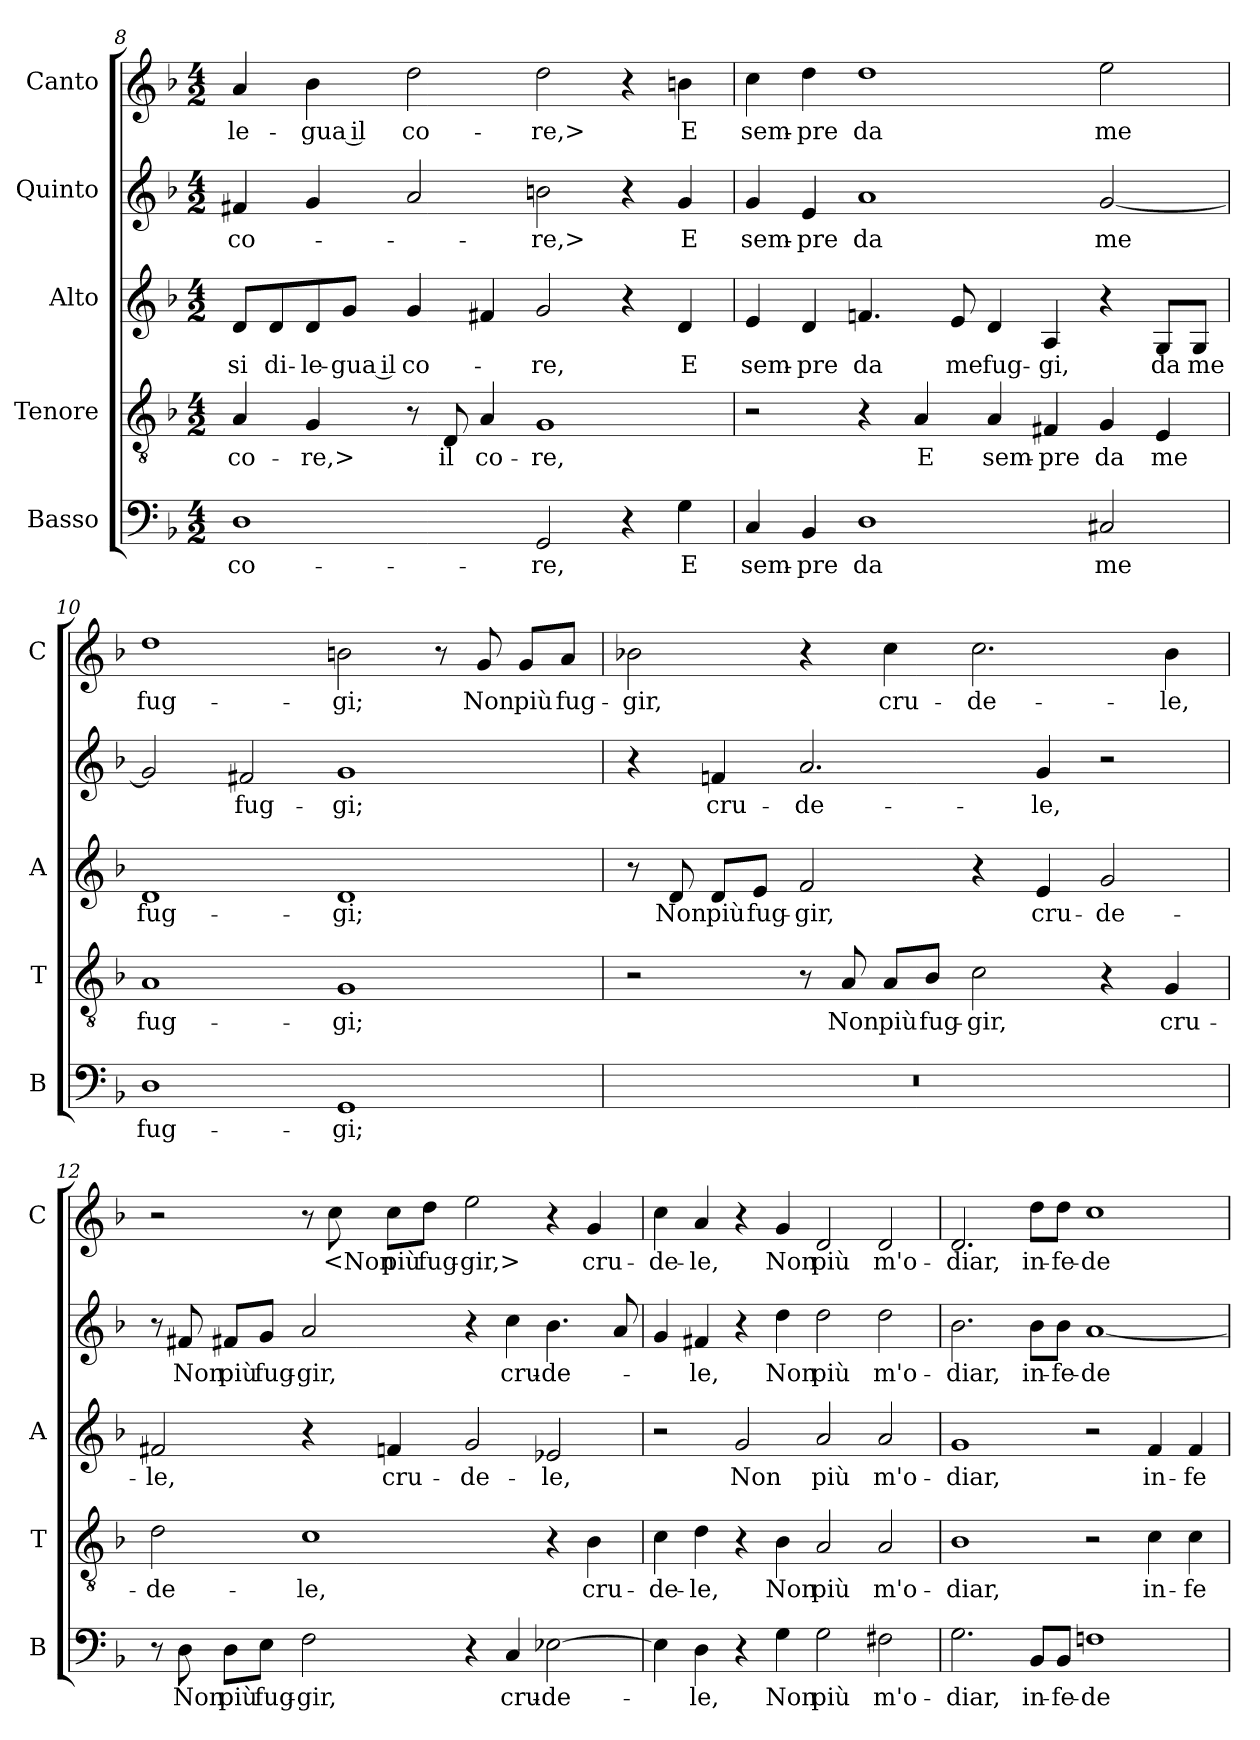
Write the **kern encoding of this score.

**kern	**text	**kern	**text	**kern	**text	**kern	**text	**kern	**text
*part5	*part5	*part4	*part4	*part3	*part3	*part2	*part2	*part1	*part1
*staff5	*staff5	*staff4	*staff4	*staff3	*staff3	*staff2	*staff2	*staff1	*staff1
*I"Basso	*	*I"Tenore	*	*I"Alto	*	*I"Quinto	*	*I"Canto	*
*I'B	*	*I'T	*	*I'A	*	*	*	*I'C	*
*clefF4	*	*clefGv2	*	*clefG2	*	*clefG2	*	*clefG2	*
*k[b-]	*	*k[b-]	*	*k[b-]	*	*k[b-]	*	*k[b-]	*
*F:	*	*F:	*	*F:	*	*F:	*	*F:	*
*M4/2	*	*M4/2	*	*M4/2	*	*M4/2	*	*M4/2	*
=8	=8	=8	=8	=8	=8	=8	=8	=8	=8
1D	co-	4A	co-	8dL	si	4f#X	co-	4a	-le-
.	.	.	.	8d	di-	.	.	.	.
.	.	4G	-re,>	8d	-le-	4g	.	4b-	-gua il
.	.	.	.	8gJ	-gua il	.	.	.	.
.	.	8r	.	4g	co-	2a	.	2dd	co-
.	.	8D	il	.	.	.	.	.	.
.	.	4A	co-	4f#X	.	.	.	.	.
2GG	-re,	1G	-re,	2g	-re,	2bn	-re,>	2dd	-re,>
4r	.	.	.	4r	.	4r	.	4r	.
4G	E	.	.	4d	E	4g	E	4bn	E
=9	=9	=9	=9	=9	=9	=9	=9	=9	=9
4C	sem-	2r	.	4e	sem-	4g	sem-	4cc	sem-
4BB-	-pre	.	.	4d	-pre	4e	-pre	4dd	-pre
1D	da	4r	.	4.fn	da	1a	da	1dd	da
.	.	4A	E	.	.	.	.	.	.
.	.	.	.	8e	me	.	.	.	.
.	.	4A	sem-	4d	fug-	.	.	.	.
.	.	4F#X	-pre	4A	-gi,	.	.	.	.
2C#X	me	4G	da	4r	.	[2g	me	2ee	me
.	.	4E	me	8GL	da	.	.	.	.
.	.	.	.	8GJ	me	.	.	.	.
=10	=10	=10	=10	=10	=10	=10	=10	=10	=10
1D	fug-	1A	fug-	1d	fug-	2g]	.	1dd	fug-
.	.	.	.	.	.	2f#X	fug-	.	.
1GG	-gi;	1G	-gi;	1d	-gi;	1g	-gi;	2bn	-gi;
.	.	.	.	.	.	.	.	8r	.
.	.	.	.	.	.	.	.	8g	Non
.	.	.	.	.	.	.	.	8gL	più
.	.	.	.	.	.	.	.	8aJ	fug-
=11	=11	=11	=11	=11	=11	=11	=11	=11	=11
0r	.	2r	.	8r	.	4r	.	2b-X	-gir,
.	.	.	.	8d	Non	.	.	.	.
.	.	.	.	8dL	più	4fn	cru-	.	.
.	.	.	.	8eJ	fug-	.	.	.	.
.	.	8r	.	2f	-gir,	2.a	-de-	4r	.
.	.	8A	Non	.	.	.	.	.	.
.	.	8AL	più	.	.	.	.	4cc	cru-
.	.	8B-J	fug-	.	.	.	.	.	.
.	.	2c	-gir,	4r	.	.	.	2.cc	-de-
.	.	.	.	4e	cru-	4g	-le,	.	.
.	.	4r	.	2g	-de-	2r	.	.	.
.	.	4G	cru-	.	.	.	.	4b-	-le,
=12	=12	=12	=12	=12	=12	=12	=12	=12	=12
8r	.	2d	-de-	2f#X	-le,	8r	.	2r	.
8D	Non	.	.	.	.	8f#X	Non	.	.
8DL	più	.	.	.	.	8f#XL	più	.	.
8EJ	fug-	.	.	.	.	8gJ	fug-	.	.
2F	-gir,	1c	-le,	4r	.	2a	-gir,	8r	.
.	.	.	.	.	.	.	.	8cc	<Non
.	.	.	.	4fn	cru-	.	.	8ccL	più
.	.	.	.	.	.	.	.	8ddJ	fug-
4r	.	.	.	2g	-de-	4r	.	2ee	-gir,>
4C	cru-	.	.	.	.	4cc	cru-	.	.
[2E-X	-de-	4r	.	2e-X	-le,	4.b-	-de-	4r	.
.	.	4B-	cru-	.	.	.	.	4g	cru-
.	.	.	.	.	.	8a	.	.	.
=13	=13	=13	=13	=13	=13	=13	=13	=13	=13
4E-]	.	4c	-de-	2r	.	4g	.	4cc	-de-
4D	-le,	4d	-le,	.	.	4f#X	-le,	4a	-le,
4r	.	4r	.	2g	Non	4r	.	4r	.
4G	Non	4B-	Non	.	.	4dd	Non	4g	Non
2G	più	2A	più	2a	più	2dd	più	2d	più
2F#X	m'o-	2A	m'o-	2a	m'o-	2dd	m'o-	2d	m'o-
=14	=14	=14	=14	=14	=14	=14	=14	=14	=14
2.G	-diar,	1B-	-diar,	1g	-diar,	2.b-	-diar,	2.d	-diar,
8BB-L	in-	.	.	.	.	8b-L	in-	8ddL	in-
8BB-J	-fe-	.	.	.	.	8b-J	-fe-	8ddJ	-fe-
1Fn	-de-	2r	.	2r	.	[1a	-de-	1cc	-de-
.	.	4c	in-	4f	in-	.	.	.	.
.	.	4c	-fe-	4f	-fe-	.	.	.	.
=	=	=	=	=	=	=	=	=	=
*-	*-	*-	*-	*-	*-	*-	*-	*-	*-
